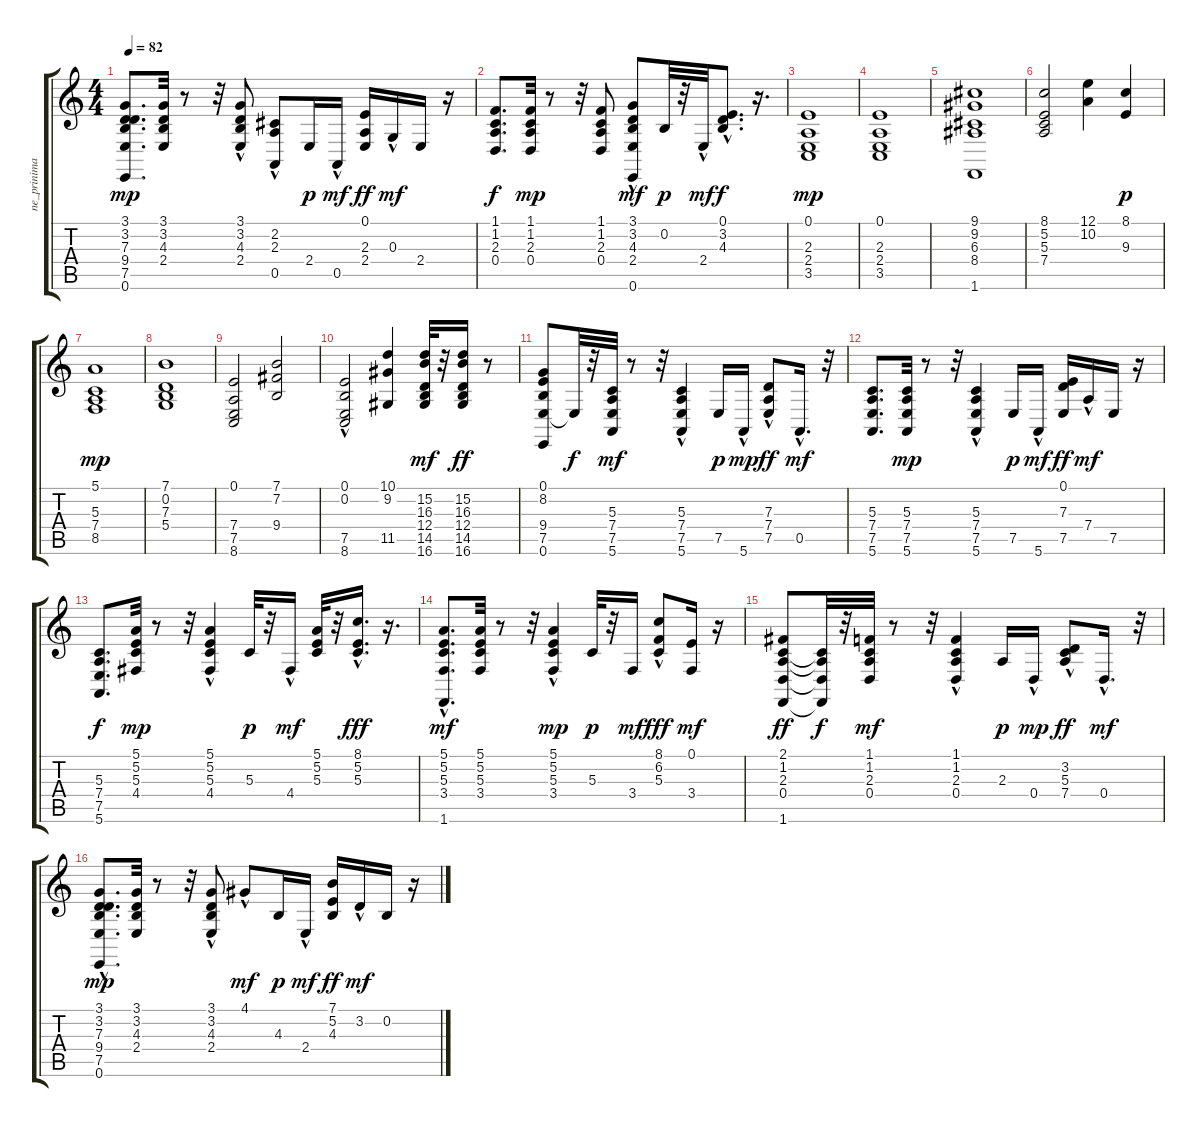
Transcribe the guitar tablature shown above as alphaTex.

\track ("ne_prinimai" "ne_prinima") {instrument electricpiano1}
\staff {score tabs}
\tuning (E4 B3 G3 D3 A2 E2) {hide}
\ts (4 4)
\tempo 82
\clef g2
\ks c
(3.1 3.2 7.3 9.4 7.5 0.6).8{d dy mp} (3.1 3.2 4.3 2.4).32 r.8 r.32 (3.1 3.2 4.3 2.4{hac}).8 (2.2{hac} 2.3{hac} 0.5).8 2.4.16{dy p} 0.5{hac}.16{dy mf} (0.1 2.3 2.4).16{dy ff} 0.3{hac}.16{dy mf} 2.4.16 r.16 |
(1.1 1.2 2.3 0.4).8{d dy f} (1.1 1.2 2.3 0.4).32{dy mp} r.8 r.32 (1.1 1.2 2.3 0.4).8 (3.1 3.2 4.3 2.4 0.6{hac}).8{dy mf} 0.2.32{dy p} r.32 2.4{hac}.32{dy mf} (0.1{hac} 3.2{hac} 4.3{hac}).8{d dy f} r.16{d} |
(0.1 2.3 2.4 3.5).1{dy mp instrument electricpiano1} |
(0.1 2.3 2.4 3.5).1 |
(9.1 9.2 6.3 8.4 1.6).1 |
(8.1 5.2 5.3 7.4).2 (12.1 10.2).4 (8.1 9.3).4{dy p} |
(5.1 5.3 7.4 8.5).1{dy mp} |
(7.1 0.2 7.3 5.4).1 |
(0.1 7.4 7.5 8.6).2 (7.1 7.2 9.4).2 |
(0.1 0.2{hac} 7.5 8.6).2 (10.1 9.2 11.5).4 (15.2 16.3 12.4 14.5 16.6).32{dy mf} r.32 (15.2 16.3 12.4 14.5 16.6).16{dy ff} r.8 |
(0.1 8.2 9.4 7.5 0.6).8{instrument acousticgrandpiano} 7.5{t}.32{dy f} r.32 (5.3 7.4 7.5 5.6).32{dy mf} r.8 r.32 (5.3 7.4 7.5{hac} 5.6).4 7.5.16{dy p} 5.6{hac}.16{dy mp} (7.3 7.4{hac} 7.5{hac}).8{dy ff} 0.5{hac}.16{d dy mf} r.32 |
(5.3 7.4 7.5 5.6).8{d} (5.3 7.4 7.5 5.6).32{dy mp} r.8 r.32 (5.3 7.4 7.5{hac} 5.6).4 7.5.16{dy p} 5.6{hac}.16{dy mf} (0.1 7.3 7.5).16{dy ff} 7.4{hac}.16{dy mf} 7.5.16 r.16 |
(5.3 7.4 7.5 5.6).8{d dy f} (5.1 5.2 5.3 4.4).32{dy mp} r.8 r.32 (5.1 5.2 5.3{hac} 4.4).4 5.3.32{dy p} r.32 4.4{hac}.16{dy mf} (5.1 5.2 5.3).32 r.32 (8.1 5.2{hac} 5.3{hac}).16{d dy fff} r.16{d} |
(5.1 5.2 5.3 3.4{hac} 1.6{hac}).8{d dy mf} (5.1 5.2 5.3 3.4).32 r.8 r.32 (5.1 5.2 5.3{hac} 3.4).4{dy mp} 5.3.32{dy p} r.32 3.4.16{dy mf} (8.1{hac} 6.2 5.3{hac}).8{dy fff} (0.1 3.4).16{dy mf} r.16 |
(2.1 1.2 2.3 0.4 1.6).8{dy ff} (1.2{t} 2.3{t} 0.4{t} 1.6{t}).32{dy f} r.32 (1.1 1.2 2.3 0.4).32{dy mf} r.8 r.32 (1.1 1.2 2.3{hac} 0.4).4 2.3.16{dy p} 0.4{hac}.16{dy mp} (3.2{hac} 5.3 7.4{hac}).8{dy ff} 0.4{hac}.16{d dy mf} r.32 |
(3.1 3.2 7.3 9.4 7.5 0.6{hac}).8{d dy mp} (3.1 3.2 4.3 2.4).32 r.8 r.32 (3.1 3.2 4.3{hac} 2.4).8 4.1{hac}.8{dy mf} 4.3.16{dy p} 2.4{hac}.16{dy mf} (7.1 5.2 4.3).16{dy ff} 3.2{hac}.16{dy mf} 0.2.16 r.16
